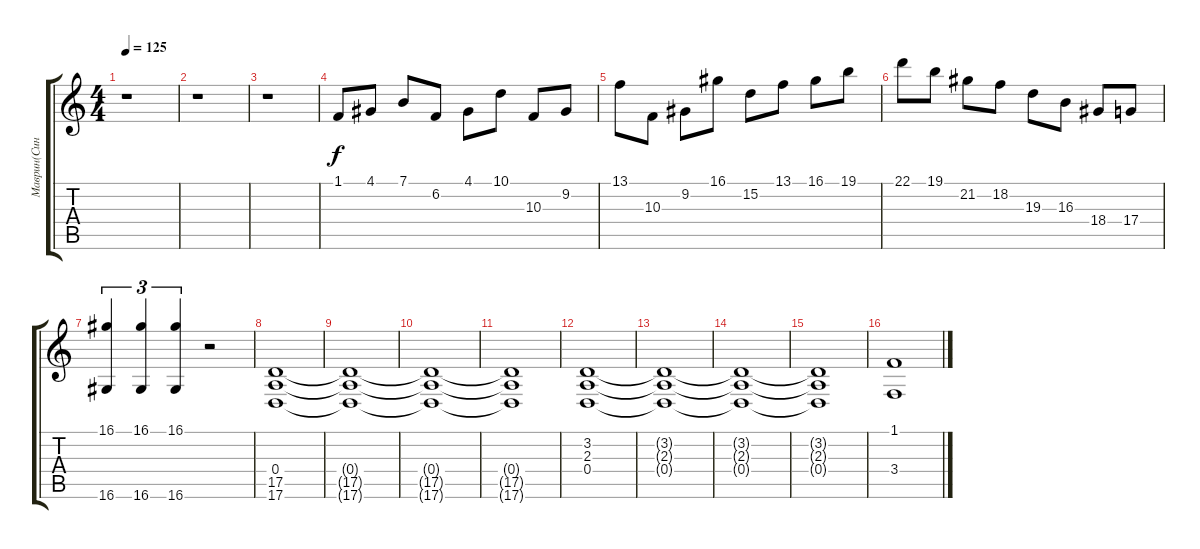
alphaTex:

\track ("Маврин(Синтезатор-2)" "Маврин(Син") {instrument stringensemble1}
\staff {score tabs}
\tuning (E4 B3 G3 D3 A2 E2) {hide}
\ts (4 4)
\tempo 125
\clef g2
\ks c
r.1{dy f} |
r.1 |
r.1 |
1.1.8 4.1.8 7.1.8 6.2.8 4.1.8 10.1.8 10.3.8 9.2.8 |
13.1.8 10.3.8 9.2.8 16.1.8 15.2.8 13.1.8 16.1.8 19.1.8 |
22.1.8 19.1.8 21.2.8 18.2.8 19.3.8 16.3.8 18.4.8 17.4.8 |
(16.1 16.6).4{tu (3 2)} (16.1 16.6).4{tu (3 2)} (16.1 16.6).4{tu (3 2)} r.2 |
(0.4 17.5 17.6).1 |
(0.4{t} 17.5{t} 17.6{t}).1 |
(0.4{t} 17.5{t} 17.6{t}).1 |
(0.4{t} 17.5{t} 17.6{t}).1 |
(3.2 2.3 0.4).1 |
(3.2{t} 2.3{t} 0.4{t}).1 |
(3.2{t} 2.3{t} 0.4{t}).1 |
(3.2{t} 2.3{t} 0.4{t}).1 |
(1.1 3.4).1
